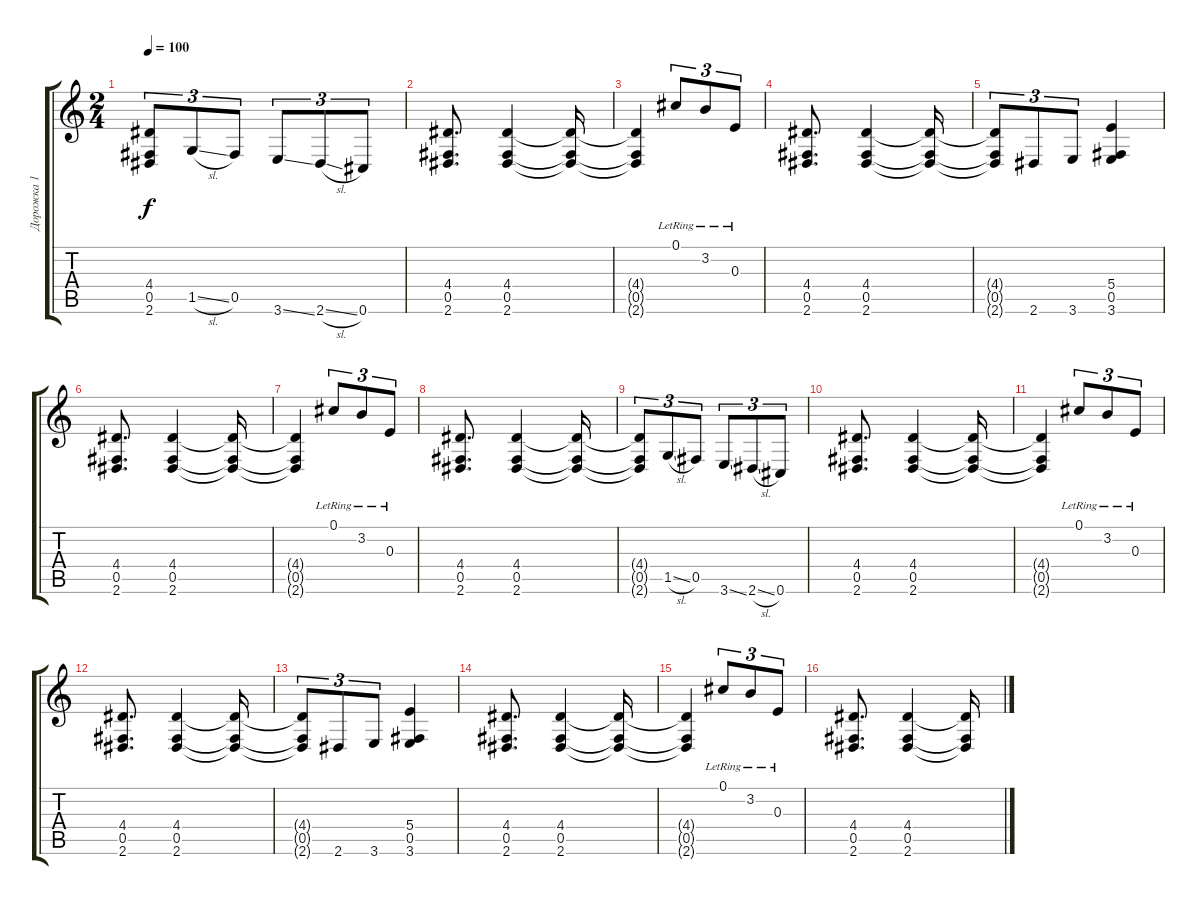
\track ("Дорожка 1" "Дорожка 1") {instrument distortionguitar}
\staff {score tabs}
\tuning (Db4 Ab3 E3 B2 Gb2 Db2) {hide}
\ts (2 4)
\tempo 100
\clef g2
\ks c
(4.4{t} 0.5{t} 2.6{t}).8{tu (3 2) dy f} 1.5{sl}.8{tu (3 2)} 0.5.8{tu (3 2)} 3.6{ss}.8{tu (3 2)} 2.6{sl}.8{tu (3 2)} 0.6.8{tu (3 2)} |
(4.4 0.5 2.6).8{d} (4.4 0.5 2.6).4 (4.4{t} 0.5{t} 2.6{t}).16 |
(4.4{t} 0.5{t} 2.6{t}).4 0.1{lr}.8{tu (3 2)} 3.2{lr}.8{tu (3 2)} 0.3{lr}.8{tu (3 2)} |
(4.4 0.5 2.6).8{d} (4.4 0.5 2.6).4 (4.4{t} 0.5{t} 2.6{t}).16 |
(4.4{t} 0.5{t} 2.6{t}).8{tu (3 2)} 2.6.8{tu (3 2)} 3.6.8{tu (3 2)} (5.4 0.5 3.6).4 |
(4.4 0.5 2.6).8{d} (4.4 0.5 2.6).4 (4.4{t} 0.5{t} 2.6{t}).16 |
(4.4{t} 0.5{t} 2.6{t}).4 0.1{lr}.8{tu (3 2)} 3.2{lr}.8{tu (3 2)} 0.3{lr}.8{tu (3 2)} |
(4.4 0.5 2.6).8{d} (4.4 0.5 2.6).4 (4.4{t} 0.5{t} 2.6{t}).16 |
(4.4{t} 0.5{t} 2.6{t}).8{tu (3 2)} 1.5{sl}.8{tu (3 2)} 0.5.8{tu (3 2)} 3.6{ss}.8{tu (3 2)} 2.6{sl}.8{tu (3 2)} 0.6.8{tu (3 2)} |
(4.4 0.5 2.6).8{d} (4.4 0.5 2.6).4 (4.4{t} 0.5{t} 2.6{t}).16 |
(4.4{t} 0.5{t} 2.6{t}).4 0.1{lr}.8{tu (3 2)} 3.2{lr}.8{tu (3 2)} 0.3{lr}.8{tu (3 2)} |
(4.4 0.5 2.6).8{d} (4.4 0.5 2.6).4 (4.4{t} 0.5{t} 2.6{t}).16 |
(4.4{t} 0.5{t} 2.6{t}).8{tu (3 2)} 2.6.8{tu (3 2)} 3.6.8{tu (3 2)} (5.4 0.5 3.6).4 |
(4.4 0.5 2.6).8{d} (4.4 0.5 2.6).4 (4.4{t} 0.5{t} 2.6{t}).16 |
(4.4{t} 0.5{t} 2.6{t}).4 0.1{lr}.8{tu (3 2)} 3.2{lr}.8{tu (3 2)} 0.3{lr}.8{tu (3 2)} |
(4.4 0.5 2.6).8{d} (4.4 0.5 2.6).4 (4.4{t} 0.5{t} 2.6{t}).16
